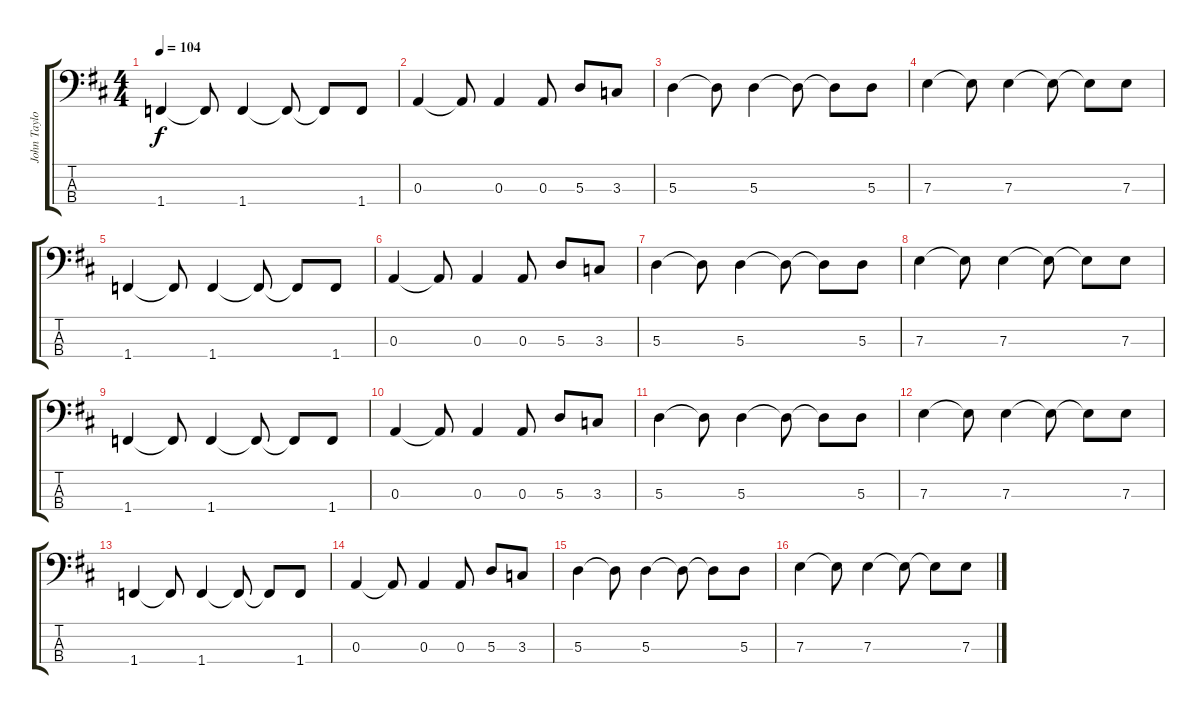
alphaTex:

\track ("John Taylor" "John Taylo") {instrument electricbassfinger}
\staff {score tabs}
\tuning (G2 D2 A1 E1) {hide}
\ts (4 4)
\tempo 104
\clef f4
\ks d
1.4.4{dy f} 1.4{t}.8 1.4.4 1.4{t}.8 1.4{t}.8 1.4.8 |
0.3.4 0.3{t}.8 0.3.4 0.3.8 5.3.8 3.3.8 |
5.3.4 5.3{t}.8 5.3.4 5.3{t}.8 5.3{t}.8 5.3.8 |
7.3.4 7.3{t}.8 7.3.4 7.3{t}.8 7.3{t}.8 7.3.8 |
1.4.4 1.4{t}.8 1.4.4 1.4{t}.8 1.4{t}.8 1.4.8 |
0.3.4 0.3{t}.8 0.3.4 0.3.8 5.3.8 3.3.8 |
5.3.4 5.3{t}.8 5.3.4 5.3{t}.8 5.3{t}.8 5.3.8 |
7.3.4 7.3{t}.8 7.3.4 7.3{t}.8 7.3{t}.8 7.3.8 |
1.4.4 1.4{t}.8 1.4.4 1.4{t}.8 1.4{t}.8 1.4.8 |
0.3.4 0.3{t}.8 0.3.4 0.3.8 5.3.8 3.3.8 |
5.3.4 5.3{t}.8 5.3.4 5.3{t}.8 5.3{t}.8 5.3.8 |
7.3.4 7.3{t}.8 7.3.4 7.3{t}.8 7.3{t}.8 7.3.8 |
1.4.4 1.4{t}.8 1.4.4 1.4{t}.8 1.4{t}.8 1.4.8 |
0.3.4 0.3{t}.8 0.3.4 0.3.8 5.3.8 3.3.8 |
5.3.4 5.3{t}.8 5.3.4 5.3{t}.8 5.3{t}.8 5.3.8 |
7.3.4 7.3{t}.8 7.3.4 7.3{t}.8 7.3{t}.8 7.3.8
